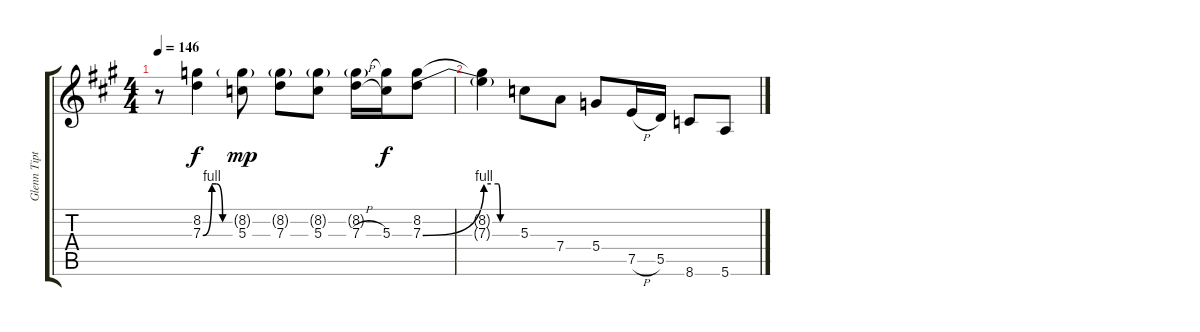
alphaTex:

\track ("Glenn Tipton" "Glenn Tipt") {instrument overdrivenguitar}
\staff {score tabs}
\tuning (E4 B3 G3 D3 A2 E2) {hide}
\ts (4 4)
\tempo 146
\clef g2
\ks a
r.8{dy f} (8.2 7.3{be (custom 0 0 20 4 30 4 44 0 60 0)}).4 (8.2{g} 5.3).8{dy mp} (8.2{g} 7.3).8 (8.2{g} 5.3).8 (8.2{g} 7.3{h}).16 (8.2{t} 5.3).16{dy f} (8.2 7.3{be (bend 0 0 60 4)}).8 |
(8.2{t} 7.3{be (custom 0 4 26 4 30 0 47 0 60 0) t}).4 5.3.8 7.4.8 5.4.8 7.5{h}.16 5.5.16 8.6.8 5.6.8
